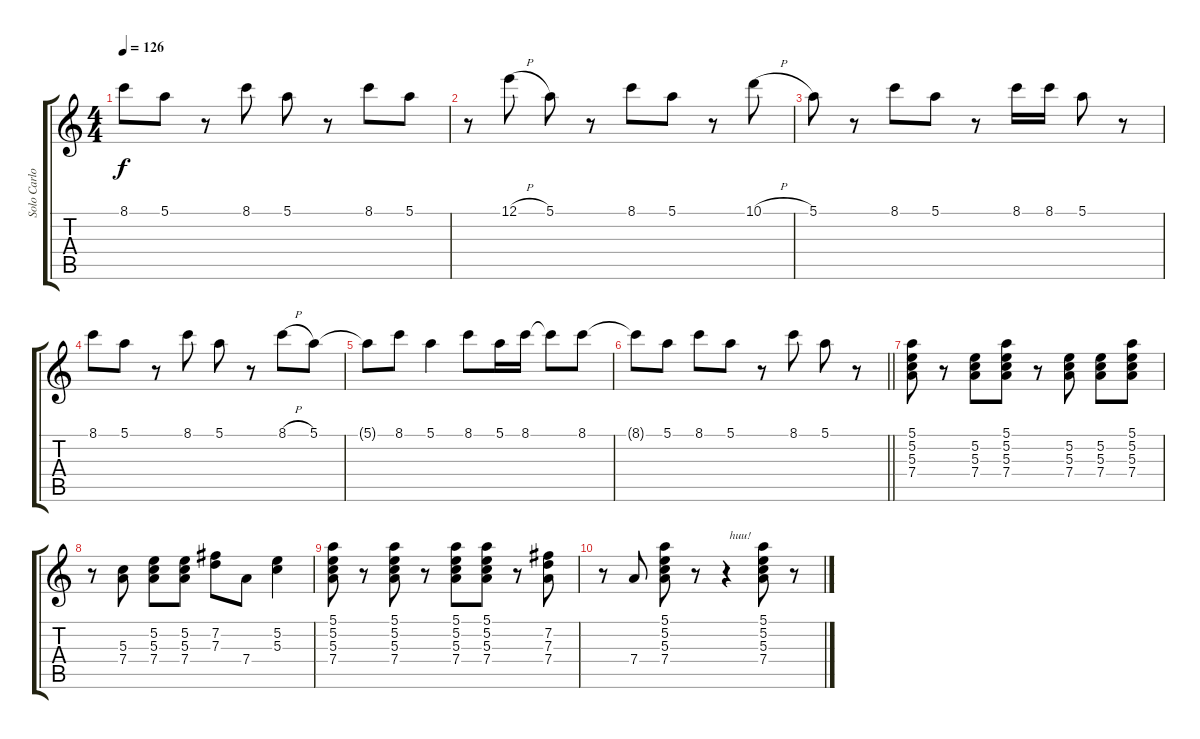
\track ("Solo Carlos" "Solo Carlo") {instrument distortionguitar}
\staff {score tabs}
\tuning (E4 B3 G3 D3 A2 E2) {hide}
\ts (4 4)
\tempo 126
\clef g2
\ks c
8.1.8{dy f} 5.1.8 r.8 8.1.8 5.1.8 r.8 8.1.8 5.1.8 |
r.8 12.1{h}.8 5.1.8 r.8 8.1.8 5.1.8 r.8 10.1{h}.8 |
5.1.8 r.8 8.1.8 5.1.8 r.8 8.1.16 8.1.16 5.1.8 r.8 |
8.1.8 5.1.8 r.8 8.1.8 5.1.8 r.8 8.1{h}.8 5.1.8 |
5.1{t}.8 8.1.8 5.1.4 8.1.8 5.1.16 8.1.16 8.1{t}.8 8.1.8 |
\barLineRight lightlight
8.1{t}.8 5.1.8 8.1.8 5.1.8 r.8 8.1.8 5.1.8 r.8 |
(5.1 5.2 5.3 7.4).8 r.8 (5.2 5.3 7.4).8 (5.1 5.2 5.3 7.4).8 r.8 (5.2 5.3 7.4).8 (5.2 5.3 7.4).8 (5.1 5.2 5.3 7.4).8 |
r.8 (5.3 7.4).8 (5.2 5.3 7.4).8 (5.2 5.3 7.4).8 (7.2 7.3).8 7.4.8 (5.2 5.3).4 |
(5.1 5.2 5.3 7.4).8 r.8 (5.1 5.2 5.3 7.4).8 r.8 (5.1 5.2 5.3 7.4).8 (5.1 5.2 5.3 7.4).8 r.8 (7.2 7.3 7.4).8 |
r.8 7.4.8 (5.1 5.2 5.3 7.4).8 r.8 r.4{txt " huu!"} (5.1 5.2 5.3 7.4).8 r.8
